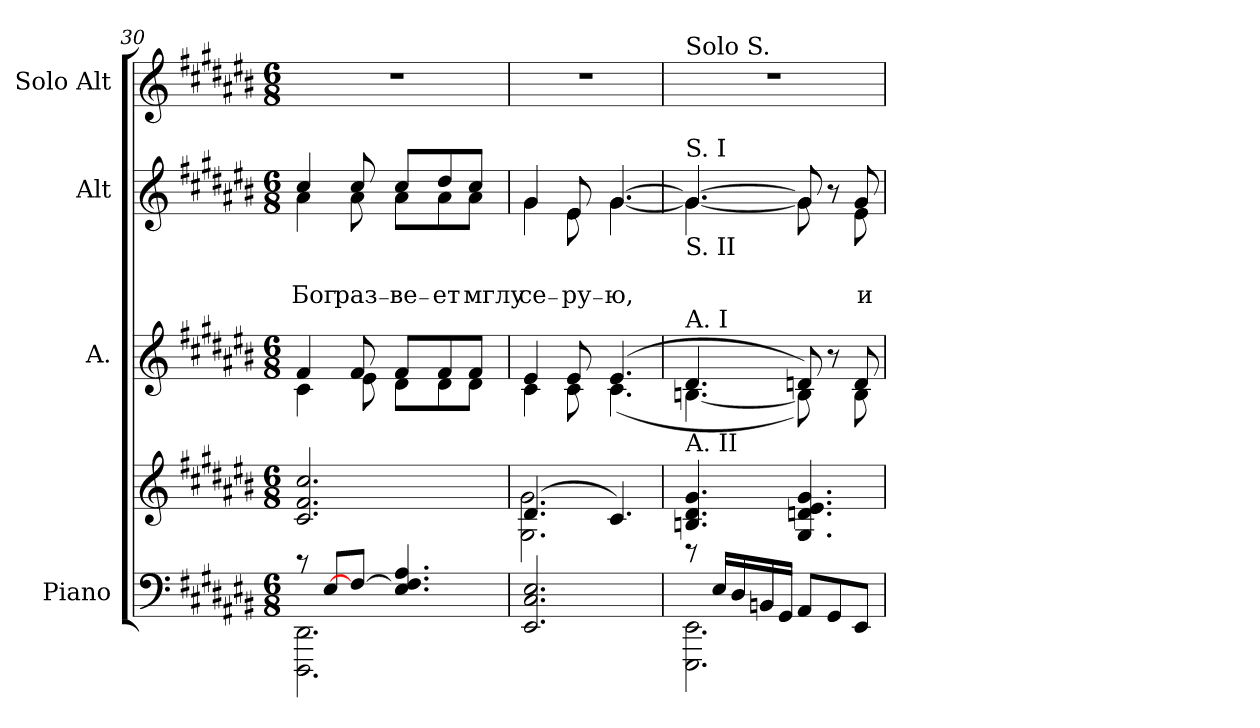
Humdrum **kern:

**kern	**kern	**kern	**kern	**text	**text	**kern
*part4	*part4	*part3	*part2	*part2	*part2	*part1
*staff5	*staff4	*staff3	*staff2	*staff2	*staff2	*staff1
*I"Piano	*	*I"A.	*I"Alt	*	*	*I"Solo Alt
*clefF4	*clefG2	*clefG2	*clefG2	*	*	*clefG2
*k[f#c#g#d#a#e#b#]	*k[f#c#g#d#a#e#b#]	*k[f#c#g#d#a#e#b#]	*k[f#c#g#d#a#e#b#]	*	*	*k[f#c#g#d#a#e#b#]
*C#:	*C#:	*C#:	*C#:	*	*	*C#:
*M6/8	*M6/8	*M6/8	*M6/8	*	*	*M6/8
=30	=30	=30	=30	=30	=30	=30
*^	*	*^	*	*	*	*
!	!	!	!	!	!	!	!LO:LY:b	!
*	*	*	*	*	*^	*	*	*
8rc	2.DDD#\ 2.DD#\	2.c#/ 2.f#/ 2.cc#/	4f#/	4c#\	4cc#/	4a#\	.	Бог	2.r
[<8E#/L	.	.	.	.	.	.	.	.	.
!	!	!	!	!	!	!	!	!LO:LY:b	!
[>8F#/J	.	.	8f#/	8e#\	8cc#/	8a#\	.	раз₋	.
!	!	!	!	!	!	!	!	!LO:LY:b	!
4.E#/ 4.F#/] 4.A#/	.	.	8f#/L	8d#\L	8cc#/L	8a#\L	.	ве₋	.
!	!	!	!	!	!	!	!	!LO:LY:b	!
.	.	.	8f#/	8d#\	8dd#/	8a#\	.	ет	.
!	!	!	!	!	!	!	!	!LO:LY:b	!
.	.	.	8f#/J	8d#\J	8cc#/J	8a#\J	.	мглу	.
*v	*v	*	*	*	*	*	*	*	*
=31	=31	=31	=31	=31	=31	=31	=31	=31
*	*^	*	*	*	*	*	*	*
!	!	!	!	!	!	!	!	!LO:LY:b	!
2.EE#/ 2.C#/ 2.E#/	(4.d#/	2.G#\ 2.g#\	4e#/	4c#\	4g#/	4g#\	.	се₋	2.r
!	!	!	!	!	!	!	!	!LO:LY:b	!
.	.	.	8e#/	8c#\	8e#/	8e#\	.	ру₋	.
!	!	!	!	!	!	!	!	!LO:LY:b	!
.	4.c#/)	.	(4.e#/	(<4.c#\	[>4.g#/	[<4.g#\	.	ю,	.
*	*v	*v	*	*	*	*	*	*	*
!!LO:PB:g=z
=32	=32	=32	=32	=32	=32	=32	=32	=32
*^	*	*	*	*	*	*	*	*
!	!	!	!	!	!	!	!	!	!LO:TX:a:t=Solo S.
!	!	!	!	!	!LO:TX:a:t=S. I	!	!	!	!
!	!	!	!	!	!LO:TX:b:t=S. II	!	!	!	!
!	!	!	!LO:TX:a:t=A. I	!	!	!	!	!	!
!	!	!	!LO:TX:b:t=A. II	!	!	!	!	!	!
8rd	2.EEE#\ 2.EE#\	4.Bn/ 4.d#/ 4.g#/	4.d#/	[<4.Bn\	4.g#/_	4.g#\_	.	.	2.r
16E#/LL	.	.	.	.	.	.	.	.	.
16D#/	.	.	.	.	.	.	.	.	.
16BBn/	.	.	.	.	.	.	.	.	.
16GG#/JJ	.	.	.	.	.	.	.	.	.
8AA#/L	.	4.G#/ 4.dn/ 4.e#/ 4.g#/	8dn/)	8B\])	8g#/]	8g#\]	.	.	.
8GG#/	.	.	8r	8ryy	8r	8ryy	.	.	.
!	!	!	!	!	!	!	!	!LO:LY:b	!
8EE#/J	.	.	8d/	8B\	8g#/	8e#\	.	и	.
*	*	*	*v	*v	*	*	*	*	*
*v	*v	*	*	*v	*v	*	*	*
=	=	=	=	=	=	=
*-	*-	*-	*-	*-	*-	*-
